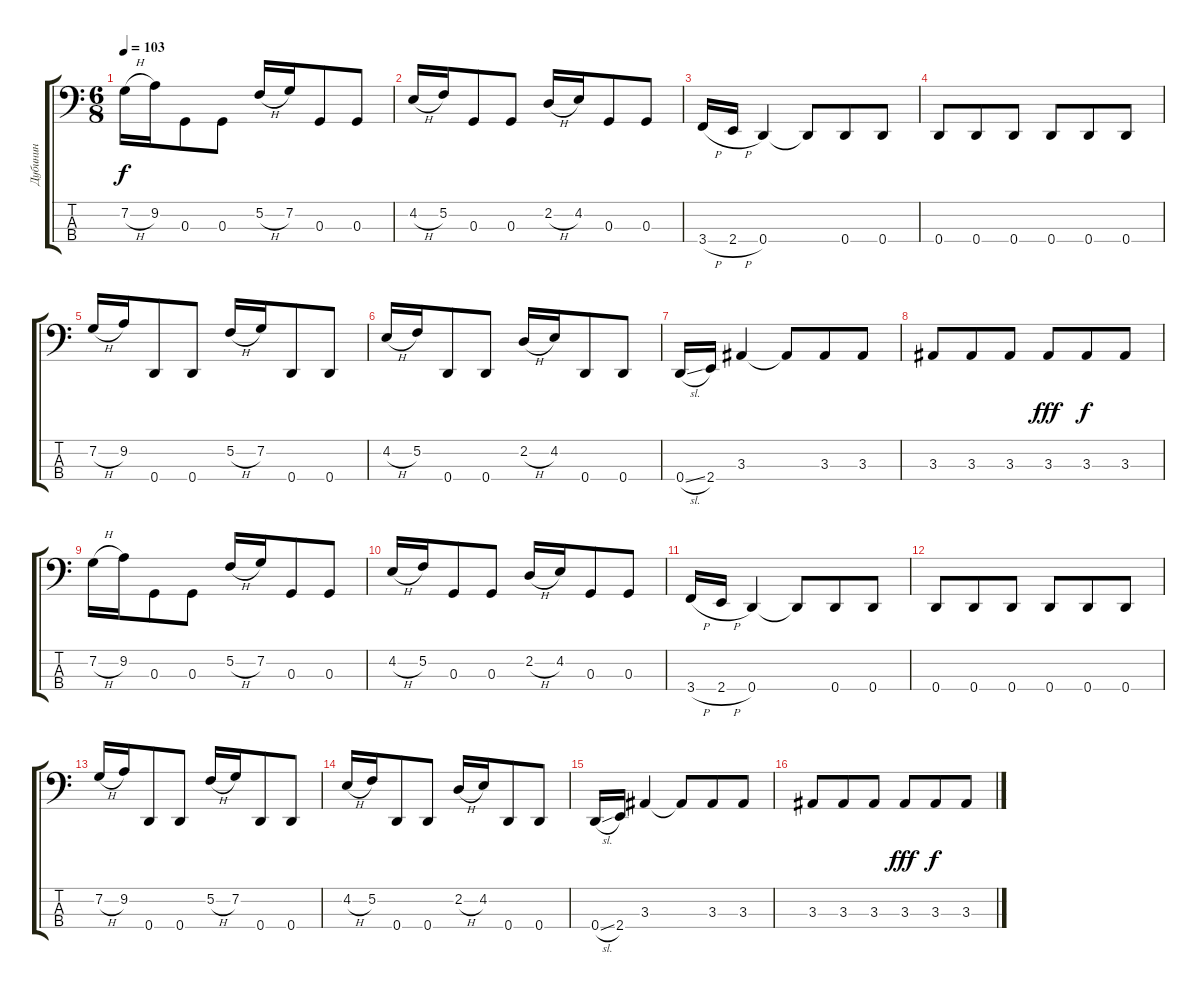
\track ("Дубинин" "Дубинин") {instrument electricbassfinger}
\staff {score tabs}
\tuning (F2 C2 G1 D1) {hide}
\ts (6 8)
\tempo 103
\clef f4
\ks c
7.2{h}.16{dy f} 9.2.16 0.3.8 0.3.8 5.2{h}.16 7.2.16 0.3.8 0.3.8 |
4.2{h}.16 5.2.16 0.3.8 0.3.8 2.2{h}.16 4.2.16 0.3.8 0.3.8 |
3.4{h}.16 2.4{h}.16 0.4.4 0.4{t}.8 0.4.8 0.4.8 |
0.4.8 0.4.8 0.4.8 0.4.8 0.4.8 0.4.8 |
7.2{h}.16 9.2.16 0.4.8 0.4.8 5.2{h}.16 7.2.16 0.4.8 0.4.8 |
4.2{h}.16 5.2.16 0.4.8 0.4.8 2.2{h}.16 4.2.16 0.4.8 0.4.8 |
0.4{sl}.16 2.4.16 3.3.4 3.3{t}.8 3.3.8 3.3.8 |
3.3.8 3.3.8 3.3.8 3.3.8{dy fff} 3.3.8{dy f} 3.3.8 |
7.2{h}.16 9.2.16 0.3.8 0.3.8 5.2{h}.16 7.2.16 0.3.8 0.3.8 |
4.2{h}.16 5.2.16 0.3.8 0.3.8 2.2{h}.16 4.2.16 0.3.8 0.3.8 |
3.4{h}.16 2.4{h}.16 0.4.4 0.4{t}.8 0.4.8 0.4.8 |
0.4.8 0.4.8 0.4.8 0.4.8 0.4.8 0.4.8 |
7.2{h}.16 9.2.16 0.4.8 0.4.8 5.2{h}.16 7.2.16 0.4.8 0.4.8 |
4.2{h}.16 5.2.16 0.4.8 0.4.8 2.2{h}.16 4.2.16 0.4.8 0.4.8 |
0.4{sl}.16 2.4.16 3.3.4 3.3{t}.8 3.3.8 3.3.8 |
3.3.8 3.3.8 3.3.8 3.3.8{dy fff} 3.3.8{dy f} 3.3.8
